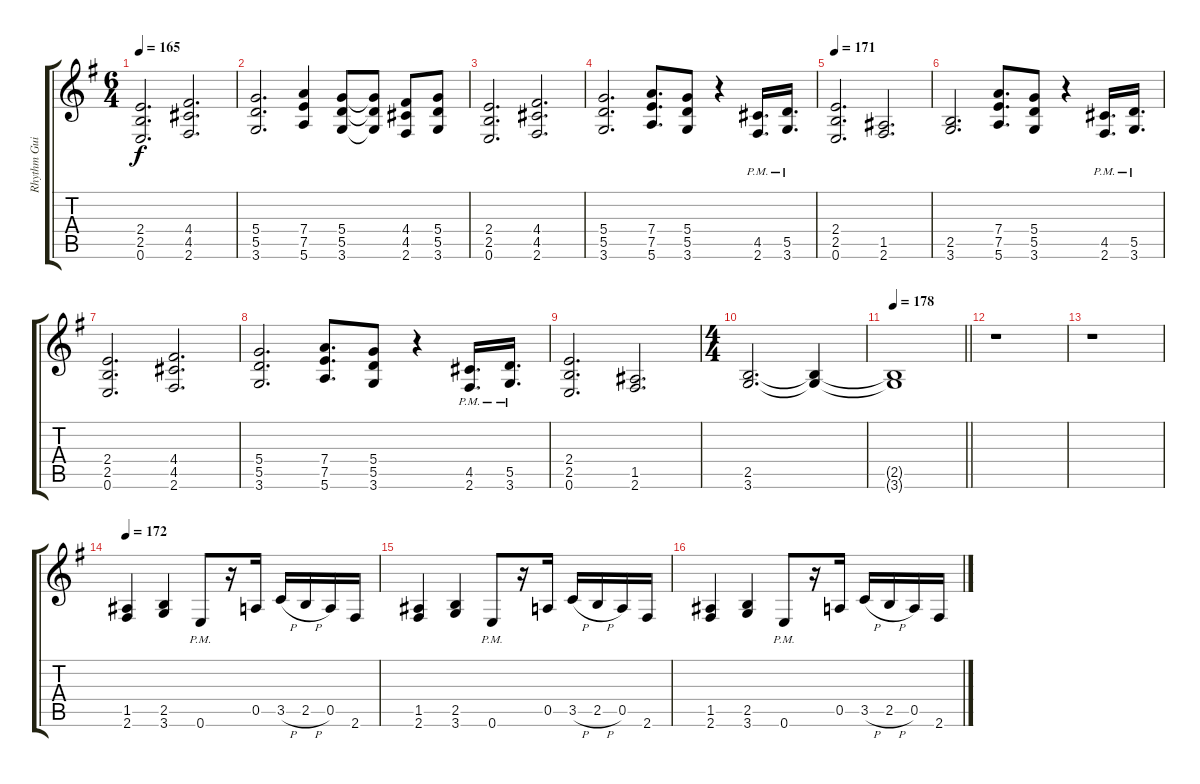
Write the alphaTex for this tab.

\track ("Rhythm Guitar - R" "Rhythm Gui") {instrument distortionguitar}
\staff {score tabs}
\tuning (E4 B3 G3 D3 A2 E2) {hide}
\ts (6 4)
\tempo 165
\clef g2
\ks g
(2.4 2.5 0.6).2{d dy f} (4.4 4.5 2.6).2{d} |
(5.4 5.5 3.6).2{d} (7.4 7.5 5.6).4 (5.4 5.5 3.6).8 (5.4{t} 5.5{t} 3.6{t}).8 (4.4 4.5 2.6).8 (5.4 5.5 3.6).8 |
(2.4 2.5 0.6).2{d} (4.4 4.5 2.6).2{d} |
(5.4 5.5 3.6).2{d} (7.4 7.5 5.6).8{d} (5.4 5.5 3.6).8 r.4 (4.5{pm} 2.6{pm}).16{d} (5.5{pm} 3.6{pm}).16{d} |
\tempo 171
(2.4 2.5 0.6).2{d} (1.5 2.6).2{d} |
(2.5 3.6).2{d} (7.4 7.5 5.6).8{d} (5.4 5.5 3.6).8 r.4 (4.5{pm} 2.6{pm}).16{d} (5.5{pm} 3.6{pm}).16{d} |
(2.4 2.5 0.6).2{d} (4.4 4.5 2.6).2{d} |
(5.4 5.5 3.6).2{d} (7.4 7.5 5.6).8{d} (5.4 5.5 3.6).8 r.4 (4.5{pm} 2.6{pm}).16{d} (5.5{pm} 3.6{pm}).16{d} |
(2.4 2.5 0.6).2{d} (1.5 2.6).2{d} |
\ts (4 4)
(2.5 3.6).2{d} (2.5{t} 3.6{t}).4 |
\tempo 178
\barLineRight lightlight
(2.5{t} 3.6{t}).1 |
r.1 |
r.1 |
\tempo 172
(1.5 2.6).4 (2.5 3.6).4 0.6{pm}.8 r.16 0.5.16 3.5{h}.16 2.5{h}.16 0.5.16 2.6.16 |
(1.5 2.6).4 (2.5 3.6).4 0.6{pm}.8 r.16 0.5.16 3.5{h}.16 2.5{h}.16 0.5.16 2.6.16 |
(1.5 2.6).4 (2.5 3.6).4 0.6{pm}.8 r.16 0.5.16 3.5{h}.16 2.5{h}.16 0.5.16 2.6.16
